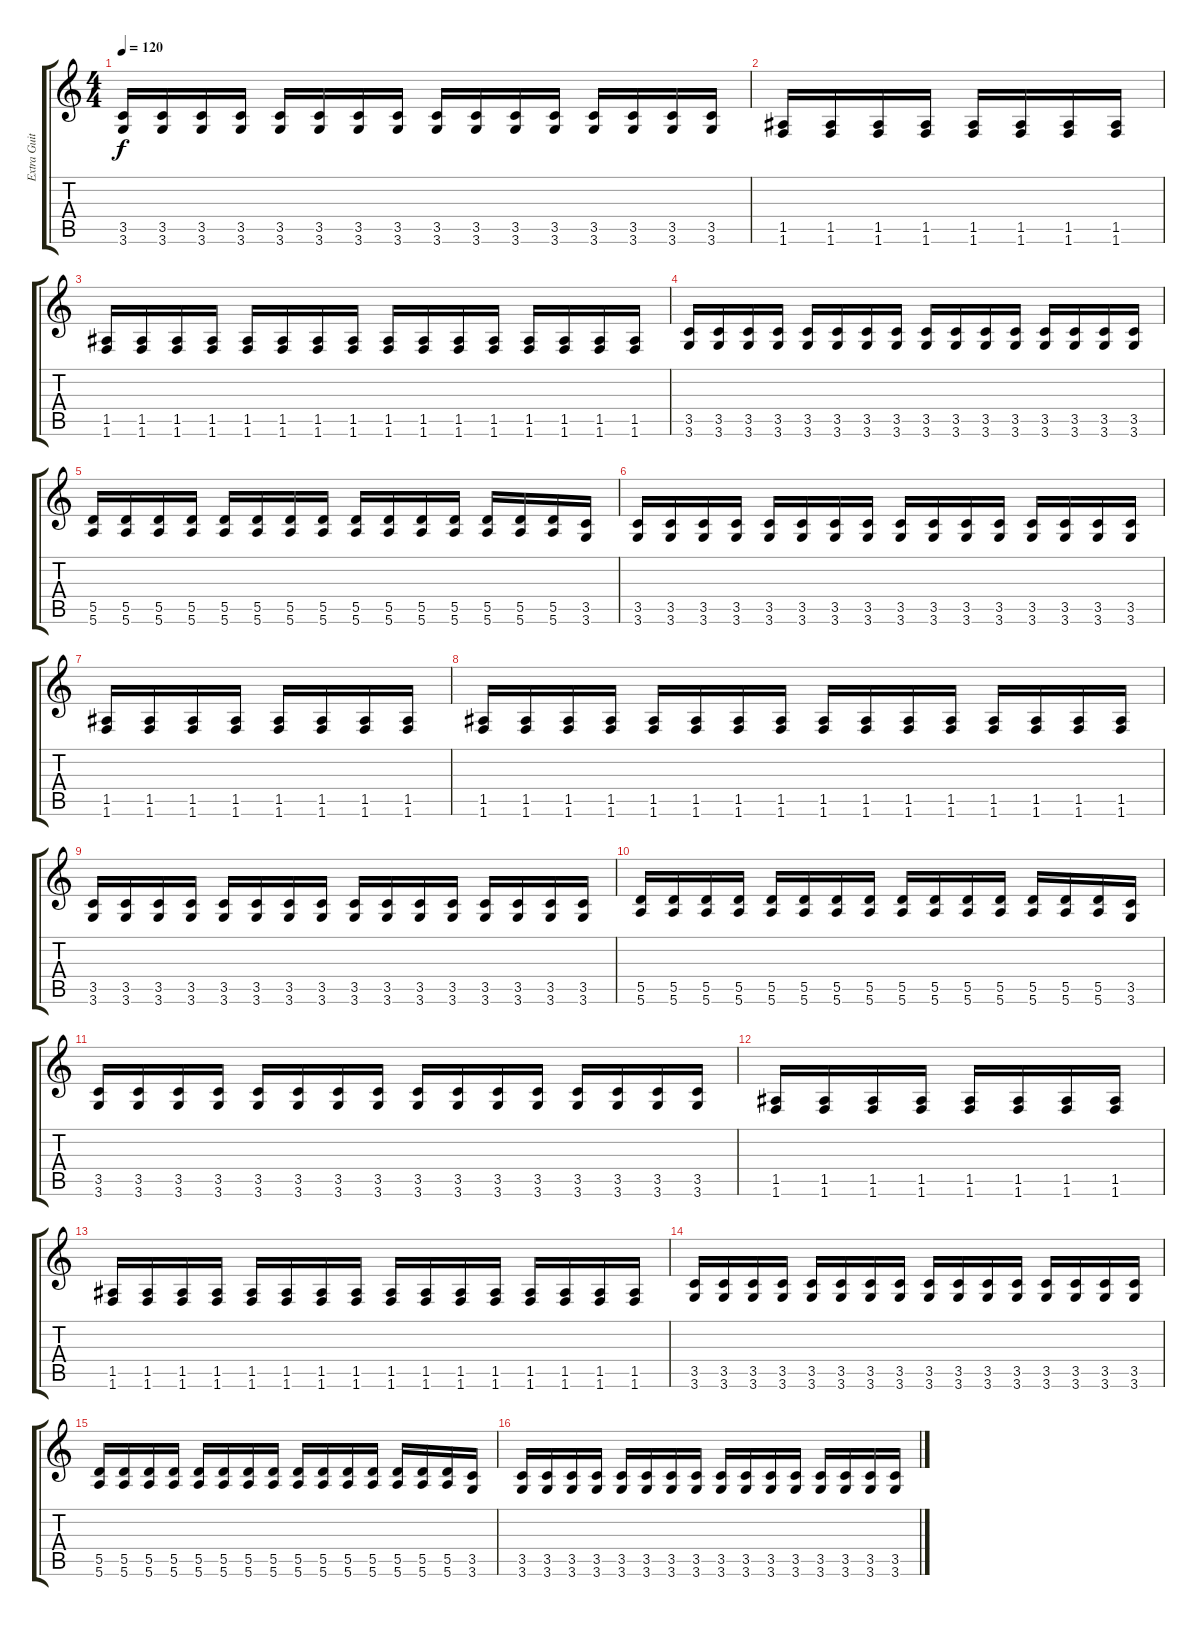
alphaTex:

\track ("Extra Guitar" "Extra Guit") {instrument distortionguitar}
\staff {score tabs}
\tuning (E4 B3 G3 D3 A2 E2) {hide}
\ts (4 4)
\tempo 120
\clef g2
\ks c
(3.5 3.6).16{dy f} (3.5 3.6).16 (3.5 3.6).16 (3.5 3.6).16 (3.5 3.6).16 (3.5 3.6).16 (3.5 3.6).16 (3.5 3.6).16 (3.5 3.6).16 (3.5 3.6).16 (3.5 3.6).16 (3.5 3.6).16 (3.5 3.6).16 (3.5 3.6).16 (3.5 3.6).16 (3.5 3.6).16 |
(1.5 1.6).16 (1.5 1.6).16 (1.5 1.6).16 (1.5 1.6).16 (1.5 1.6).16 (1.5 1.6).16 (1.5 1.6).16 (1.5 1.6).16 |
(1.5 1.6).16 (1.5 1.6).16 (1.5 1.6).16 (1.5 1.6).16 (1.5 1.6).16 (1.5 1.6).16 (1.5 1.6).16 (1.5 1.6).16 (1.5 1.6).16 (1.5 1.6).16 (1.5 1.6).16 (1.5 1.6).16 (1.5 1.6).16 (1.5 1.6).16 (1.5 1.6).16 (1.5 1.6).16 |
(3.5 3.6).16 (3.5 3.6).16 (3.5 3.6).16 (3.5 3.6).16 (3.5 3.6).16 (3.5 3.6).16 (3.5 3.6).16 (3.5 3.6).16 (3.5 3.6).16 (3.5 3.6).16 (3.5 3.6).16 (3.5 3.6).16 (3.5 3.6).16 (3.5 3.6).16 (3.5 3.6).16 (3.5 3.6).16 |
(5.5 5.6).16 (5.5 5.6).16 (5.5 5.6).16 (5.5 5.6).16 (5.5 5.6).16 (5.5 5.6).16 (5.5 5.6).16 (5.5 5.6).16 (5.5 5.6).16 (5.5 5.6).16 (5.5 5.6).16 (5.5 5.6).16 (5.5 5.6).16 (5.5 5.6).16 (5.5 5.6).16 (3.5 3.6).16 |
(3.5 3.6).16 (3.5 3.6).16 (3.5 3.6).16 (3.5 3.6).16 (3.5 3.6).16 (3.5 3.6).16 (3.5 3.6).16 (3.5 3.6).16 (3.5 3.6).16 (3.5 3.6).16 (3.5 3.6).16 (3.5 3.6).16 (3.5 3.6).16 (3.5 3.6).16 (3.5 3.6).16 (3.5 3.6).16 |
(1.5 1.6).16 (1.5 1.6).16 (1.5 1.6).16 (1.5 1.6).16 (1.5 1.6).16 (1.5 1.6).16 (1.5 1.6).16 (1.5 1.6).16 |
(1.5 1.6).16 (1.5 1.6).16 (1.5 1.6).16 (1.5 1.6).16 (1.5 1.6).16 (1.5 1.6).16 (1.5 1.6).16 (1.5 1.6).16 (1.5 1.6).16 (1.5 1.6).16 (1.5 1.6).16 (1.5 1.6).16 (1.5 1.6).16 (1.5 1.6).16 (1.5 1.6).16 (1.5 1.6).16 |
(3.5 3.6).16 (3.5 3.6).16 (3.5 3.6).16 (3.5 3.6).16 (3.5 3.6).16 (3.5 3.6).16 (3.5 3.6).16 (3.5 3.6).16 (3.5 3.6).16 (3.5 3.6).16 (3.5 3.6).16 (3.5 3.6).16 (3.5 3.6).16 (3.5 3.6).16 (3.5 3.6).16 (3.5 3.6).16 |
(5.5 5.6).16 (5.5 5.6).16 (5.5 5.6).16 (5.5 5.6).16 (5.5 5.6).16 (5.5 5.6).16 (5.5 5.6).16 (5.5 5.6).16 (5.5 5.6).16 (5.5 5.6).16 (5.5 5.6).16 (5.5 5.6).16 (5.5 5.6).16 (5.5 5.6).16 (5.5 5.6).16 (3.5 3.6).16 |
(3.5 3.6).16 (3.5 3.6).16 (3.5 3.6).16 (3.5 3.6).16 (3.5 3.6).16 (3.5 3.6).16 (3.5 3.6).16 (3.5 3.6).16 (3.5 3.6).16 (3.5 3.6).16 (3.5 3.6).16 (3.5 3.6).16 (3.5 3.6).16 (3.5 3.6).16 (3.5 3.6).16 (3.5 3.6).16 |
(1.5 1.6).16 (1.5 1.6).16 (1.5 1.6).16 (1.5 1.6).16 (1.5 1.6).16 (1.5 1.6).16 (1.5 1.6).16 (1.5 1.6).16 |
(1.5 1.6).16 (1.5 1.6).16 (1.5 1.6).16 (1.5 1.6).16 (1.5 1.6).16 (1.5 1.6).16 (1.5 1.6).16 (1.5 1.6).16 (1.5 1.6).16 (1.5 1.6).16 (1.5 1.6).16 (1.5 1.6).16 (1.5 1.6).16 (1.5 1.6).16 (1.5 1.6).16 (1.5 1.6).16 |
(3.5 3.6).16 (3.5 3.6).16 (3.5 3.6).16 (3.5 3.6).16 (3.5 3.6).16 (3.5 3.6).16 (3.5 3.6).16 (3.5 3.6).16 (3.5 3.6).16 (3.5 3.6).16 (3.5 3.6).16 (3.5 3.6).16 (3.5 3.6).16 (3.5 3.6).16 (3.5 3.6).16 (3.5 3.6).16 |
(5.5 5.6).16 (5.5 5.6).16 (5.5 5.6).16 (5.5 5.6).16 (5.5 5.6).16 (5.5 5.6).16 (5.5 5.6).16 (5.5 5.6).16 (5.5 5.6).16 (5.5 5.6).16 (5.5 5.6).16 (5.5 5.6).16 (5.5 5.6).16 (5.5 5.6).16 (5.5 5.6).16 (3.5 3.6).16 |
(3.5 3.6).16 (3.5 3.6).16 (3.5 3.6).16 (3.5 3.6).16 (3.5 3.6).16 (3.5 3.6).16 (3.5 3.6).16 (3.5 3.6).16 (3.5 3.6).16 (3.5 3.6).16 (3.5 3.6).16 (3.5 3.6).16 (3.5 3.6).16 (3.5 3.6).16 (3.5 3.6).16 (3.5 3.6).16
